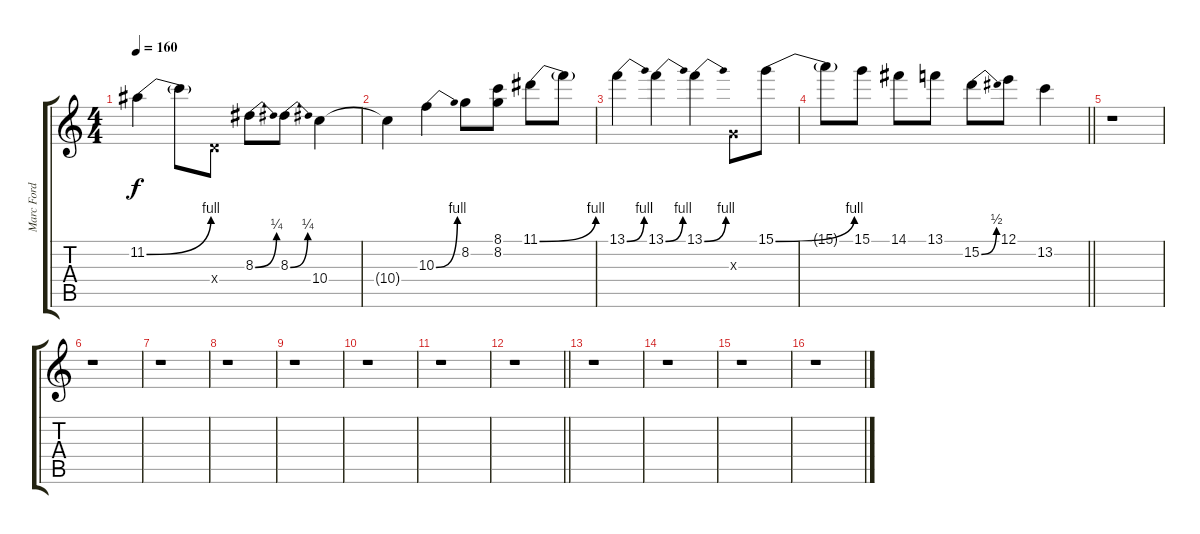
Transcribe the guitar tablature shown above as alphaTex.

\track ("Marc Ford" "Marc Ford") {instrument distortionguitar}
\staff {score tabs}
\tuning (E4 B3 G3 D3 A2 E2) {hide}
\ts (4 4)
\tempo 160
\clef g2
\ks c
11.2{be (bend 0 0 60 4)}.4{dy f} 11.2{t}.8 0.4{x}.8 8.3{be (bend 0 0 60 1)}.8 8.3{be (bend 0 0 60 1)}.8 10.4.4 |
10.4{t}.4 10.3{be (bend 0 0 60 4)}.4 8.2.8 (8.1 8.2).8 11.1{be (bend 0 0 60 4)}.8 11.1{t}.8 |
13.1{be (bend 0 0 60 4)}.4 13.1{be (bend 0 0 60 4)}.4 13.1{be (bend 0 0 60 4)}.4 0.3{x}.8 15.1{be (bend 0 0 60 4)}.8 |
\barLineRight lightlight
15.1{t}.8 15.1.8 14.1.8 13.1.8 15.2{be (bend 0 0 60 2)}.8 12.1.8 13.2.4 |
r.1 |
r.1 |
r.1 |
r.1 |
r.1 |
r.1 |
r.1 |
\barLineRight lightlight
r.1 |
r.1 |
r.1 |
r.1 |
r.1
